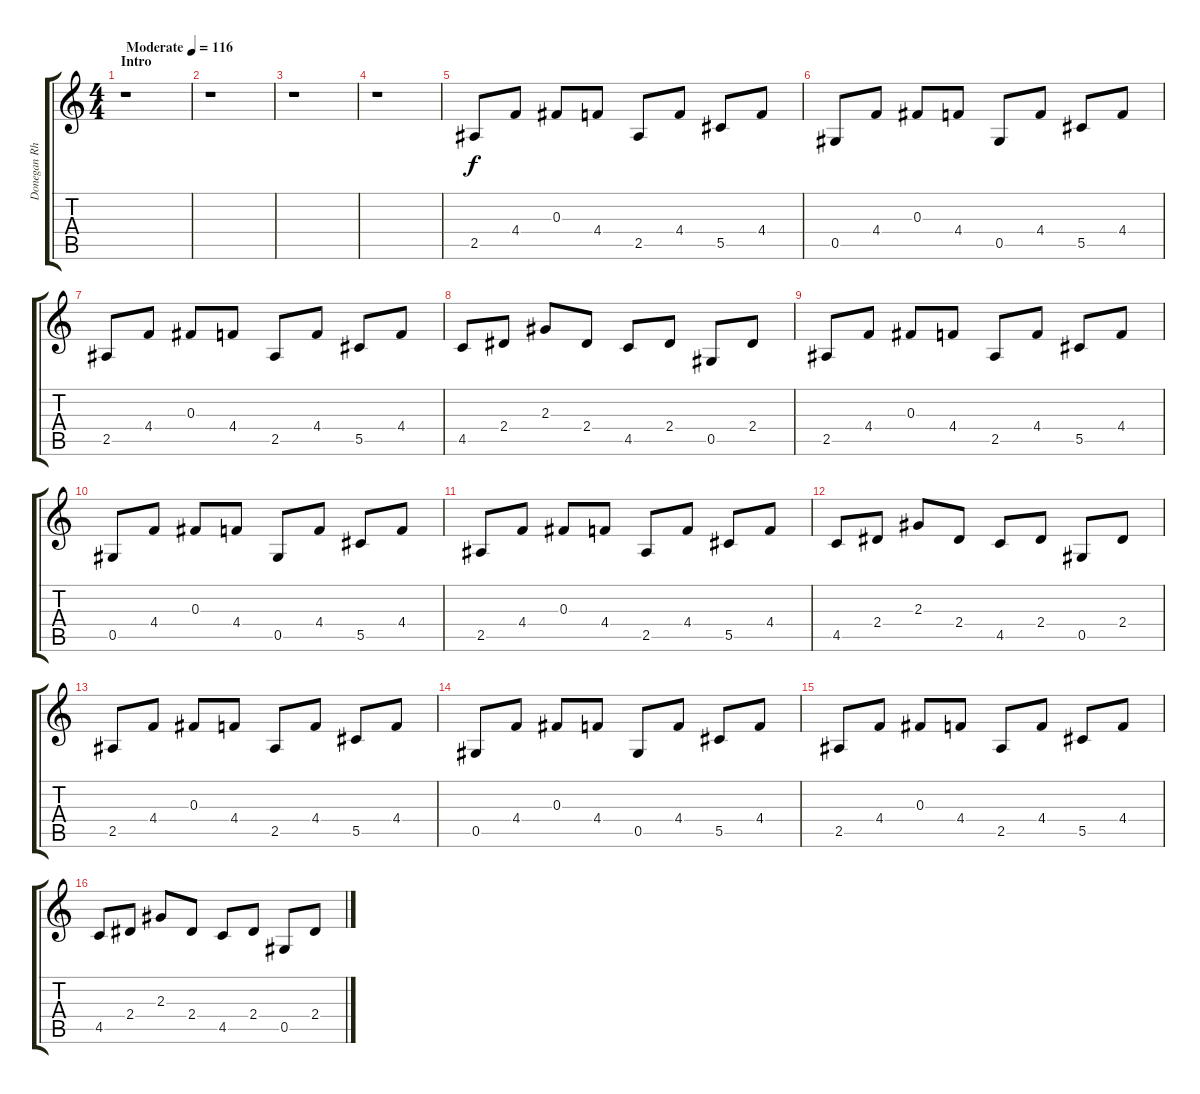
\track ("Donegan Rhythm" "Donegan Rh") {instrument acousticguitarsteel}
\staff {score tabs}
\tuning (Eb4 Bb3 Gb3 Db3 Ab2 Eb2) {hide}
\ts (4 4)
\section ("" "Intro")
\tempo (116 "Moderate")
\clef g2
\ks c
r.1{dy f instrument acousticguitarsteel} |
r.1 |
r.1 |
r.1 |
2.5.8 4.4.8 0.3.8 4.4.8 2.5.8 4.4.8 5.5.8 4.4.8 |
0.5.8 4.4.8 0.3.8 4.4.8 0.5.8 4.4.8 5.5.8 4.4.8 |
2.5.8 4.4.8 0.3.8 4.4.8 2.5.8 4.4.8 5.5.8 4.4.8 |
4.5.8 2.4.8 2.3.8 2.4.8 4.5.8 2.4.8 0.5.8 2.4.8 |
2.5.8 4.4.8 0.3.8 4.4.8 2.5.8 4.4.8 5.5.8 4.4.8 |
0.5.8 4.4.8 0.3.8 4.4.8 0.5.8 4.4.8 5.5.8 4.4.8 |
2.5.8 4.4.8 0.3.8 4.4.8 2.5.8 4.4.8 5.5.8 4.4.8 |
4.5.8 2.4.8 2.3.8 2.4.8 4.5.8 2.4.8 0.5.8 2.4.8 |
2.5.8 4.4.8 0.3.8 4.4.8 2.5.8 4.4.8 5.5.8 4.4.8 |
0.5.8 4.4.8 0.3.8 4.4.8 0.5.8 4.4.8 5.5.8 4.4.8 |
2.5.8 4.4.8 0.3.8 4.4.8 2.5.8 4.4.8 5.5.8 4.4.8 |
4.5.8 2.4.8 2.3.8 2.4.8 4.5.8 2.4.8 0.5.8 2.4.8
